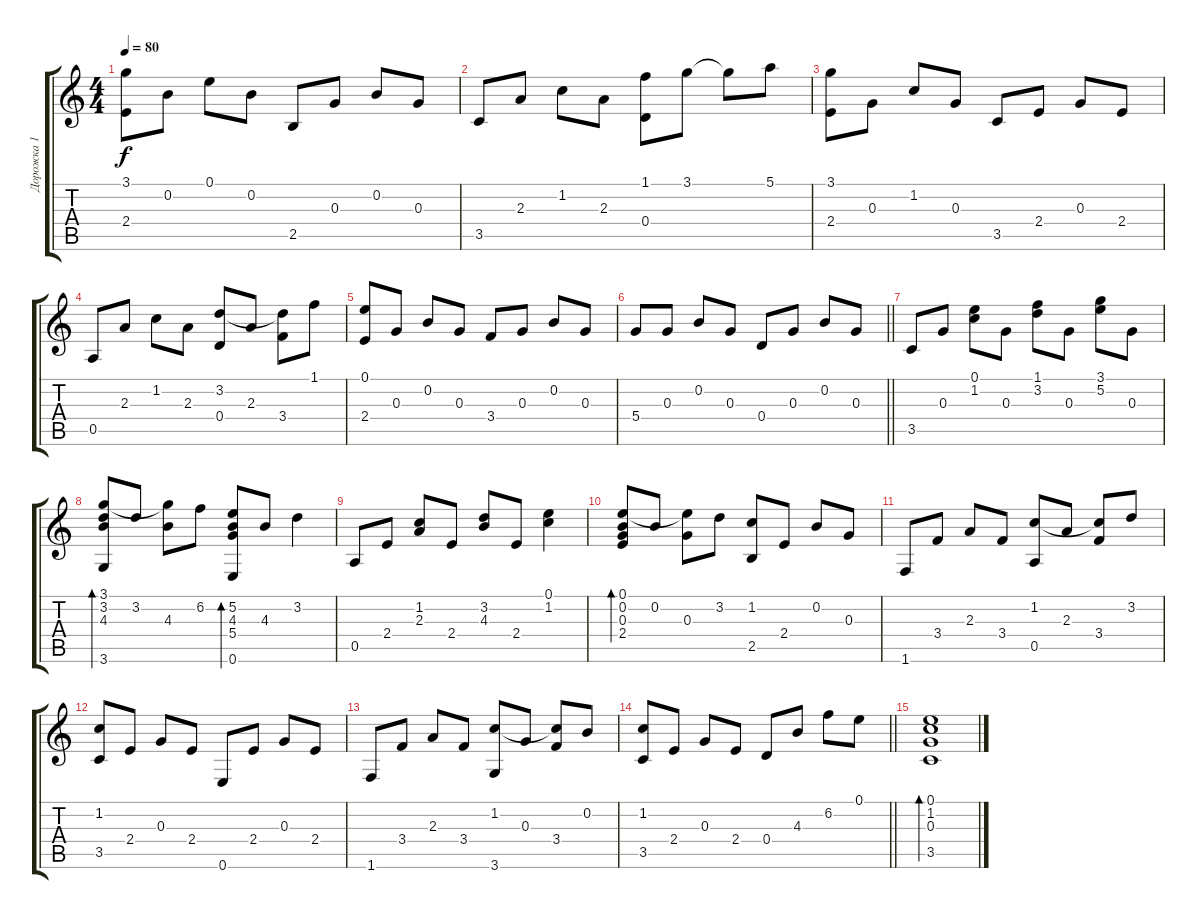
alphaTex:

\track ("Дорожка 1" "Дорожка 1") {instrument acousticguitarnylon}
\staff {score tabs}
\tuning (E4 B3 G3 D3 A2 E2) {hide}
\ts (4 4)
\tempo 80
\clef g2
\ks c
(3.1 2.4).8{dy f} 0.2.8 0.1.8 0.2.8 2.5.8 0.3.8 0.2.8 0.3.8 |
3.5.8 2.3.8 1.2.8 2.3.8 (1.1 0.4).8 3.1.8 3.1{t}.8 5.1.8 |
(3.1 2.4).8 0.3.8 1.2.8 0.3.8 3.5.8 2.4.8 0.3.8 2.4.8 |
0.5.8 2.3.8 1.2.8 2.3.8 (3.2 0.4).8 2.3.8 (3.2{t} 3.4).8 1.1.8 |
(0.1 2.4).8 0.3.8 0.2.8 0.3.8 3.4.8 0.3.8 0.2.8 0.3.8 |
\barLineRight lightlight
5.4.8 0.3.8 0.2.8 0.3.8 0.4.8 0.3.8 0.2.8 0.3.8 |
3.5.8 0.3.8 (0.1 1.2).8 0.3.8 (1.1 3.2).8 0.3.8 (3.1 5.2).8 0.3.8 |
(3.1 3.2 4.3 3.6).8{bd 240} 3.2.8 (3.1{t} 4.3).8 6.2.8 (5.2 4.3 5.4 0.6).8{bd 480} 4.3.8 3.2.4 |
0.5.8 2.4.8 (1.2 2.3).8 2.4.8 (3.2 4.3).8 2.4.8 (0.1 1.2).4 |
(0.1 0.2 0.3 2.4).8{bd 240} 0.2.8 (0.1{t} 0.3).8 3.2.8 (1.2 2.5).8 2.4.8 0.2.8 0.3.8 |
1.6.8 3.4.8 2.3.8 3.4.8 (1.2 0.5).8 2.3.8 (1.2{t} 3.4).8 3.2.8 |
(1.2 3.5).8 2.4.8 0.3.8 2.4.8 0.6.8 2.4.8 0.3.8 2.4.8 |
1.6.8 3.4.8 2.3.8 3.4.8 (1.2 3.6).8 0.3.8 (1.2{t} 3.4).8 0.2.8 |
\barLineRight lightlight
(1.2 3.5).8 2.4.8 0.3.8 2.4.8 0.4.8 4.3.8 6.2.8 0.1.8 |
(0.1 1.2 0.3 3.5).1{bd 480}
